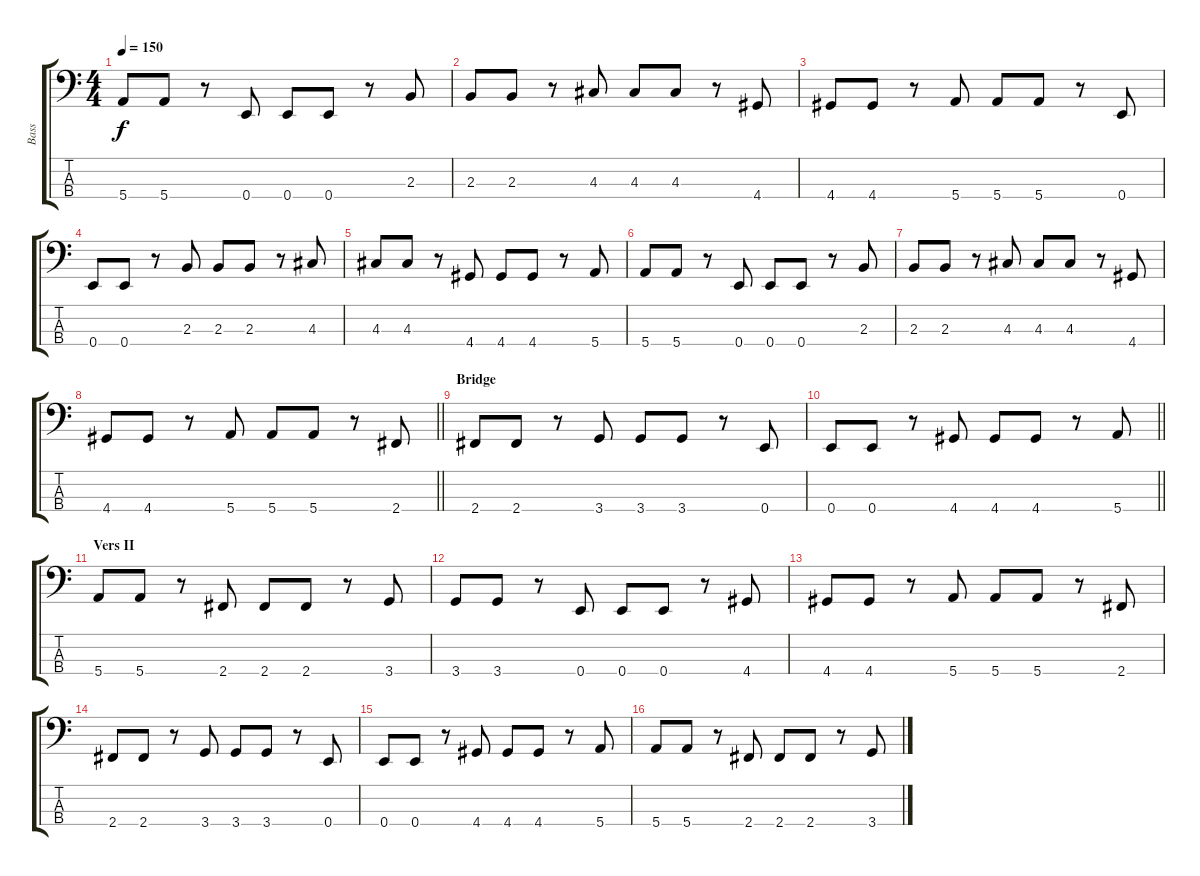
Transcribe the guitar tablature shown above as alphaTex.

\track ("Bass" "Bass") {instrument electricbassfinger}
\staff {score tabs}
\tuning (G2 D2 A1 E1) {hide}
\ts (4 4)
\tempo 150
\clef f4
\ks c
5.4.8{dy f} 5.4.8 r.8 0.4.8 0.4.8 0.4.8 r.8 2.3.8 |
2.3.8 2.3.8 r.8 4.3.8 4.3.8 4.3.8 r.8 4.4.8 |
4.4.8 4.4.8 r.8 5.4.8 5.4.8 5.4.8 r.8 0.4.8 |
0.4.8 0.4.8 r.8 2.3.8 2.3.8 2.3.8 r.8 4.3.8 |
4.3.8 4.3.8 r.8 4.4.8 4.4.8 4.4.8 r.8 5.4.8 |
5.4.8 5.4.8 r.8 0.4.8 0.4.8 0.4.8 r.8 2.3.8 |
2.3.8 2.3.8 r.8 4.3.8 4.3.8 4.3.8 r.8 4.4.8 |
\barLineRight lightlight
4.4.8 4.4.8 r.8 5.4.8 5.4.8 5.4.8 r.8 2.4.8 |
\section ("" "Bridge")
2.4.8 2.4.8 r.8 3.4.8 3.4.8 3.4.8 r.8 0.4.8 |
\barLineRight lightlight
0.4.8 0.4.8 r.8 4.4.8 4.4.8 4.4.8 r.8 5.4.8 |
\section ("" "Vers II")
5.4.8 5.4.8 r.8 2.4.8 2.4.8 2.4.8 r.8 3.4.8 |
3.4.8 3.4.8 r.8 0.4.8 0.4.8 0.4.8 r.8 4.4.8 |
4.4.8 4.4.8 r.8 5.4.8 5.4.8 5.4.8 r.8 2.4.8 |
2.4.8 2.4.8 r.8 3.4.8 3.4.8 3.4.8 r.8 0.4.8 |
0.4.8 0.4.8 r.8 4.4.8 4.4.8 4.4.8 r.8 5.4.8 |
5.4.8 5.4.8 r.8 2.4.8 2.4.8 2.4.8 r.8 3.4.8
